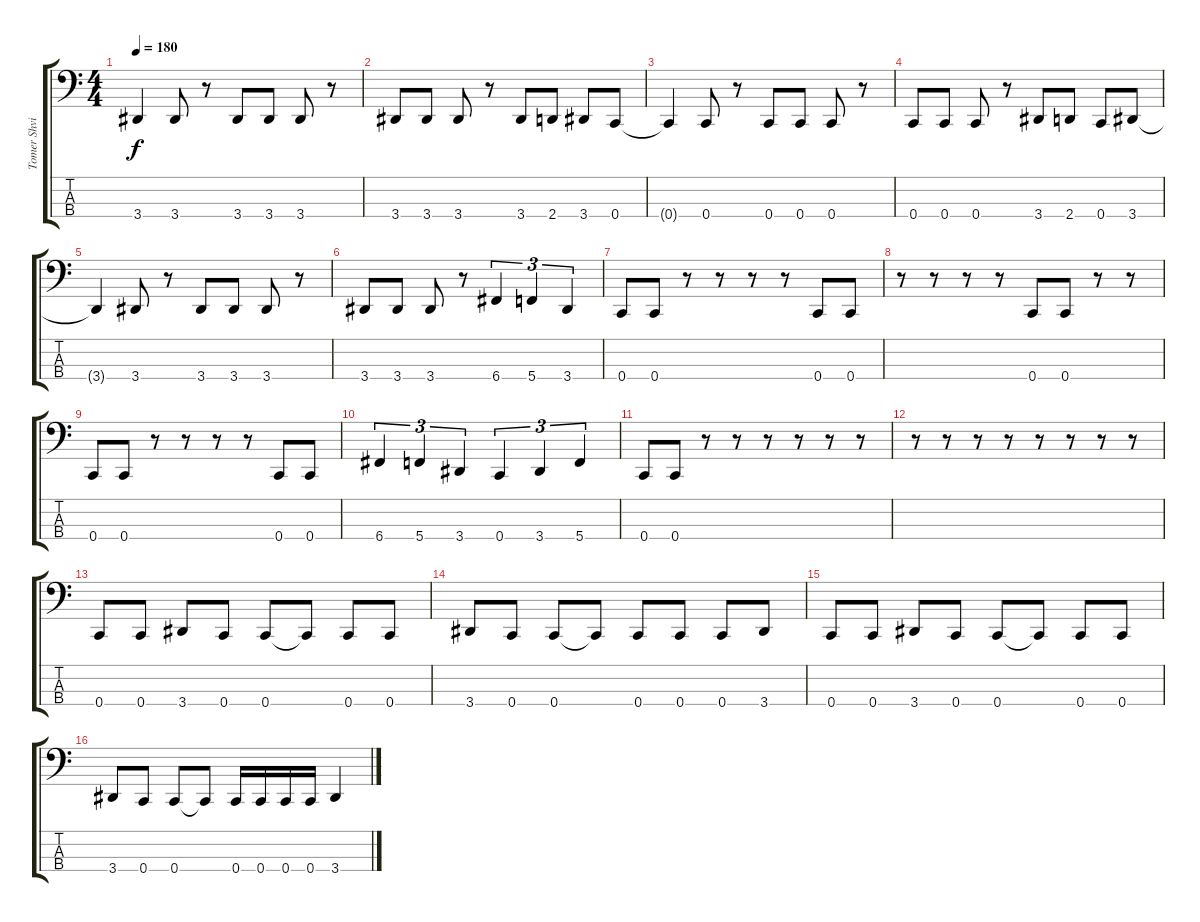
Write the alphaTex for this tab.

\track ("Tomer Shvili" "Tomer Shvi") {instrument electricbasspick}
\staff {score tabs}
\tuning (F2 C2 G1 C1) {hide}
\ts (4 4)
\tempo 180
\clef f4
\ks c
3.4{t}.4{dy f} 3.4.8 r.8 3.4.8 3.4.8 3.4.8 r.8 |
3.4.8 3.4.8 3.4.8 r.8 3.4.8 2.4.8 3.4.8 0.4.8 |
0.4{t}.4 0.4.8 r.8 0.4.8 0.4.8 0.4.8 r.8 |
0.4.8 0.4.8 0.4.8 r.8 3.4.8 2.4.8 0.4.8 3.4.8 |
3.4{t}.4 3.4.8 r.8 3.4.8 3.4.8 3.4.8 r.8 |
3.4.8 3.4.8 3.4.8 r.8 6.4.4{tu (3 2)} 5.4.4{tu (3 2)} 3.4.4{tu (3 2)} |
0.4.8 0.4.8 r.8 r.8 r.8 r.8 0.4.8 0.4.8 |
r.8 r.8 r.8 r.8 0.4.8 0.4.8 r.8 r.8 |
0.4.8 0.4.8 r.8 r.8 r.8 r.8 0.4.8 0.4.8 |
6.4.4{tu (3 2)} 5.4.4{tu (3 2)} 3.4.4{tu (3 2)} 0.4.4{tu (3 2)} 3.4.4{tu (3 2)} 5.4.4{tu (3 2)} |
0.4.8 0.4.8 r.8 r.8 r.8 r.8 r.8 r.8 |
r.8 r.8 r.8 r.8 r.8 r.8 r.8 r.8 |
0.4.8 0.4.8 3.4.8 0.4.8 0.4.8 0.4{t}.8 0.4.8 0.4.8 |
3.4.8 0.4.8 0.4.8 0.4{t}.8 0.4.8 0.4.8 0.4.8 3.4.8 |
0.4.8 0.4.8 3.4.8 0.4.8 0.4.8 0.4{t}.8 0.4.8 0.4.8 |
3.4.8 0.4.8 0.4.8 0.4{t}.8 0.4.16 0.4.16 0.4.16 0.4.16 3.4.4
